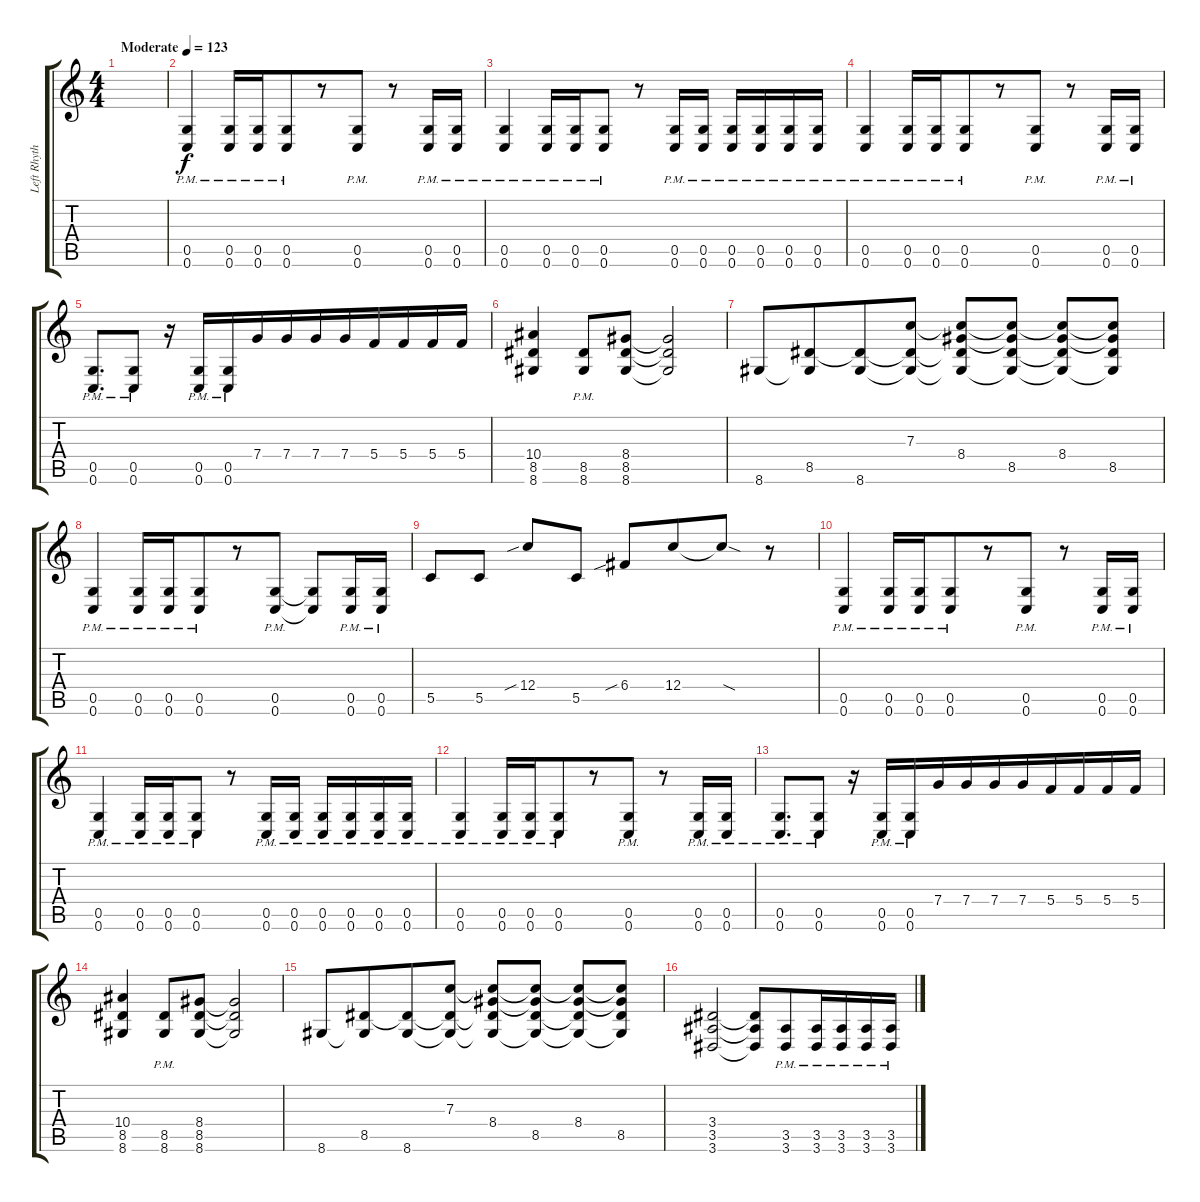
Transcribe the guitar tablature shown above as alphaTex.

\track ("Left Rhythm" "Left Rhyth") {instrument distortionguitar}
\staff {score tabs}
\tuning (D4 A3 F3 C3 G2 C2) {hide}
\ts (4 4)
\tempo (123 "Moderate")
\clef g2
\ks c
|
(0.5{pm} 0.6{pm}).4{beam merge} (0.5{pm} 0.6{pm}).16 (0.5{pm} 0.6{pm}).16{beam merge} (0.5{pm} 0.6{pm}).8{beam merge} r.8 (0.5{pm} 0.6{pm}).8 r.8 (0.5{pm} 0.6{pm}).16 (0.5{pm} 0.6{pm}).16 |
(0.5{pm} 0.6{pm}).4{beam merge} (0.5{pm} 0.6{pm}).16 (0.5{pm} 0.6{pm}).16{beam merge} (0.5{pm} 0.6{pm}).8 r.8{beam merge} (0.5{pm} 0.6{pm}).16 (0.5{pm} 0.6{pm}).16 (0.5{pm} 0.6{pm}).16{beam merge} (0.5{pm} 0.6{pm}).16 (0.5{pm} 0.6{pm}).16{beam merge} (0.5{pm} 0.6{pm}).16 |
(0.5{pm} 0.6{pm}).4{beam merge} (0.5{pm} 0.6{pm}).16 (0.5{pm} 0.6{pm}).16{beam merge} (0.5{pm} 0.6{pm}).8{beam merge} r.8 (0.5{pm} 0.6{pm}).8 r.8 (0.5{pm} 0.6{pm}).16 (0.5{pm} 0.6{pm}).16 |
(0.5{pm} 0.6{pm}).8{d} (0.5{pm} 0.6{pm}).8 r.16 (0.5{pm} 0.6{pm}).16 (0.5{pm} 0.6{pm}).16{beam merge} 7.4.16 7.4.16 7.4.16 7.4.16{beam merge} 5.4.16 5.4.16{beam merge} 5.4.16 5.4.16 |
(10.4 8.5 8.6).4 (8.5{pm} 8.6{pm}).8 (8.4 8.5 8.6).8{beam merge} (8.4{t} 8.5{t} 8.6{t}).2 |
8.6.8 (8.5 8.6{t}).8{beam merge} (8.5{t} 8.6).8{beam merge} (7.3 8.5{t} 8.6{t}).8 (7.3{t} 8.4 8.5{t} 8.6{t}).8{beam merge} (7.3{t} 8.4{t} 8.5 8.6{t}).8 (7.3{t} 8.4 8.5{t} 8.6{t}).8 (7.3{t} 8.4{t} 8.5 8.6{t}).8 |
(0.5{pm} 0.6{pm}).4{beam merge} (0.5{pm} 0.6{pm}).16 (0.5{pm} 0.6{pm}).16{beam merge} (0.5{pm} 0.6{pm}).8{beam merge} r.8 (0.5{pm} 0.6{pm}).8 (0.5{t} 0.6{t}).8 (0.5{pm} 0.6{pm}).16 (0.5{pm} 0.6{pm}).16 |
5.5.8 5.5.8 12.4{sib}.8{beam merge} 5.5.8 6.4{sib}.8{beam merge} 12.4.8{beam merge} 12.4{sod t}.8 r.8 |
(0.5{pm} 0.6{pm}).4{beam merge} (0.5{pm} 0.6{pm}).16 (0.5{pm} 0.6{pm}).16{beam merge} (0.5{pm} 0.6{pm}).8{beam merge} r.8 (0.5{pm} 0.6{pm}).8 r.8 (0.5{pm} 0.6{pm}).16 (0.5{pm} 0.6{pm}).16 |
(0.5{pm} 0.6{pm}).4{beam merge} (0.5{pm} 0.6{pm}).16 (0.5{pm} 0.6{pm}).16{beam merge} (0.5{pm} 0.6{pm}).8 r.8{beam merge} (0.5{pm} 0.6{pm}).16 (0.5{pm} 0.6{pm}).16 (0.5{pm} 0.6{pm}).16{beam merge} (0.5{pm} 0.6{pm}).16 (0.5{pm} 0.6{pm}).16{beam merge} (0.5{pm} 0.6{pm}).16 |
(0.5{pm} 0.6{pm}).4{beam merge} (0.5{pm} 0.6{pm}).16 (0.5{pm} 0.6{pm}).16{beam merge} (0.5{pm} 0.6{pm}).8{beam merge} r.8 (0.5{pm} 0.6{pm}).8 r.8 (0.5{pm} 0.6{pm}).16 (0.5{pm} 0.6{pm}).16 |
(0.5{pm} 0.6{pm}).8{d} (0.5{pm} 0.6{pm}).8 r.16 (0.5{pm} 0.6{pm}).16 (0.5{pm} 0.6{pm}).16{beam merge} 7.4.16 7.4.16 7.4.16 7.4.16{beam merge} 5.4.16 5.4.16{beam merge} 5.4.16 5.4.16 |
(10.4 8.5 8.6).4 (8.5{pm} 8.6{pm}).8 (8.4 8.5 8.6).8{beam merge} (8.4{t} 8.5{t} 8.6{t}).2 |
8.6.8 (8.5 8.6{t}).8{beam merge} (8.5{t} 8.6).8{beam merge} (7.3 8.5{t} 8.6{t}).8 (7.3{t} 8.4 8.5{t} 8.6{t}).8{beam merge} (7.3{t} 8.4{t} 8.5 8.6{t}).8 (7.3{t} 8.4 8.5{t} 8.6{t}).8 (7.3{t} 8.4{t} 8.5 8.6{t}).8 |
(3.4 3.5 3.6).2 (3.4{t} 3.5{t} 3.6{t}).8 (3.5{pm} 3.6{pm}).8{beam merge} (3.5{pm} 3.6{pm}).16 (3.5{pm} 3.6{pm}).16{beam merge} (3.5{pm} 3.6{pm}).16 (3.5{pm} 3.6{pm}).16
